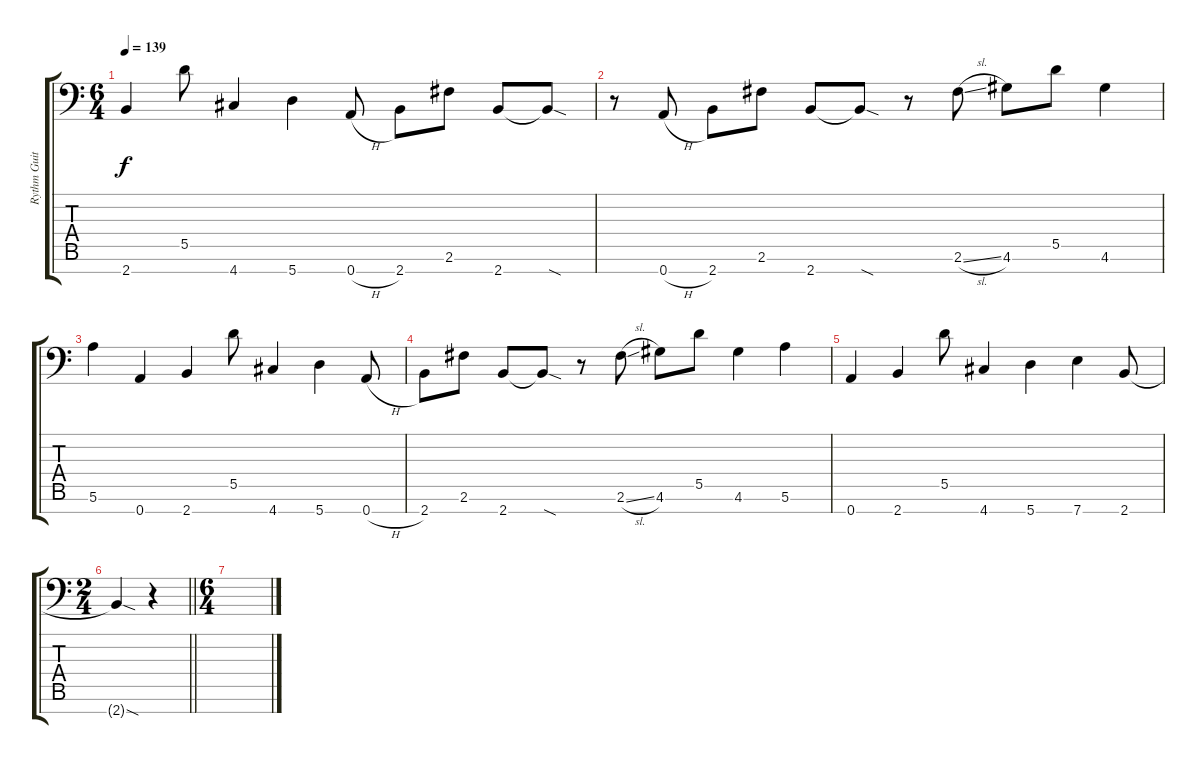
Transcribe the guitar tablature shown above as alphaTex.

\track ("Rythm Guitar #1" "Rythm Guit") {instrument distortionguitar}
\staff {score tabs}
\tuning (D4 A3 E3 D3 A2 E2 A1) {hide}
\ts (6 4)
\tempo 139
\clef f4
\ks c
2.7.4{dy f} 5.5.8 4.7.4 5.7.4 0.7{h}.8 2.7.8 2.6.8 2.7.8 2.7{sod t}.8 |
r.8 0.7{h}.8 2.7.8 2.6.8 2.7.8 2.7{sod t}.8 r.8 2.6{sl}.8 4.6.8 5.5.8 4.6.4 |
5.6.4 0.7.4 2.7.4 5.5.8 4.7.4 5.7.4 0.7{h}.8 |
2.7.8 2.6.8 2.7.8 2.7{sod t}.8 r.8 2.6{sl}.8 4.6.8 5.5.8 4.6.4 5.6.4 |
0.7.4 2.7.4 5.5.8 4.7.4 5.7.4 7.7.4 2.7.8 |
\ts (2 4)
\barLineRight lightlight
2.7{sod t}.4 r.4 |
\ts (6 4)
\section ("" "")
